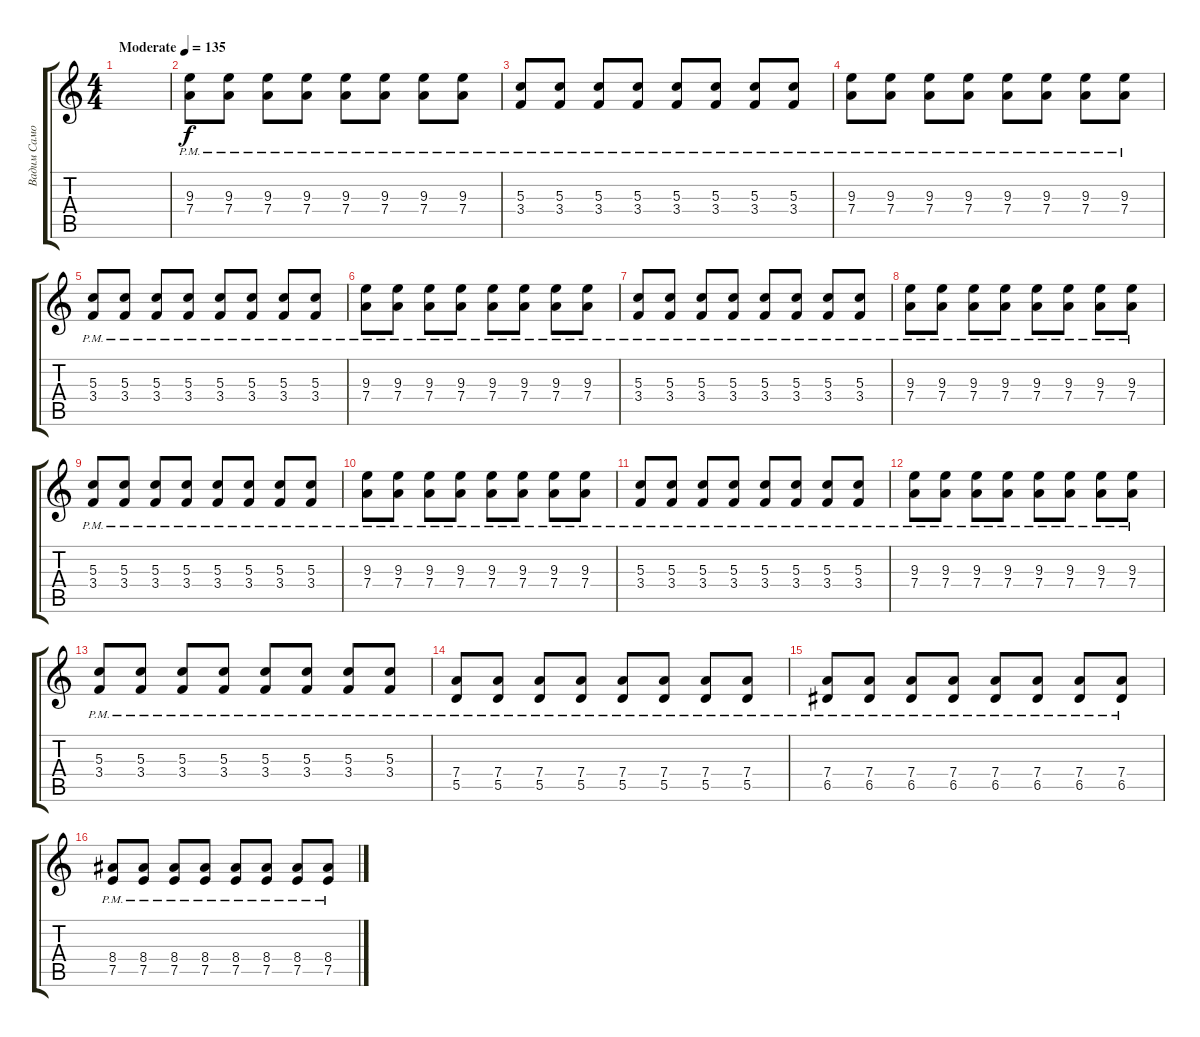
\track ("Вадим Самойлов" "Вадим Само") {instrument overdrivenguitar}
\staff {score tabs}
\tuning (E4 B3 G3 D3 A2 E2) {hide}
\ts (4 4)
\tempo (135 "Moderate")
\clef g2
\ks c
|
(9.3{pm} 7.4{pm}).8 (9.3{pm} 7.4{pm}).8 (9.3{pm} 7.4{pm}).8 (9.3{pm} 7.4{pm}).8 (9.3{pm} 7.4{pm}).8 (9.3{pm} 7.4{pm}).8 (9.3{pm} 7.4{pm}).8 (9.3{pm} 7.4{pm}).8 |
(5.3{pm} 3.4{pm}).8 (5.3{pm} 3.4{pm}).8 (5.3{pm} 3.4{pm}).8 (5.3{pm} 3.4{pm}).8 (5.3{pm} 3.4{pm}).8 (5.3{pm} 3.4{pm}).8 (5.3{pm} 3.4{pm}).8 (5.3{pm} 3.4{pm}).8 |
(9.3{pm} 7.4{pm}).8 (9.3{pm} 7.4{pm}).8 (9.3{pm} 7.4{pm}).8 (9.3{pm} 7.4{pm}).8 (9.3{pm} 7.4{pm}).8 (9.3{pm} 7.4{pm}).8 (9.3{pm} 7.4{pm}).8 (9.3{pm} 7.4{pm}).8 |
(5.3{pm} 3.4{pm}).8 (5.3{pm} 3.4{pm}).8 (5.3{pm} 3.4{pm}).8 (5.3{pm} 3.4{pm}).8 (5.3{pm} 3.4{pm}).8 (5.3{pm} 3.4{pm}).8 (5.3{pm} 3.4{pm}).8 (5.3{pm} 3.4{pm}).8 |
(9.3{pm} 7.4{pm}).8 (9.3{pm} 7.4{pm}).8 (9.3{pm} 7.4{pm}).8 (9.3{pm} 7.4{pm}).8 (9.3{pm} 7.4{pm}).8 (9.3{pm} 7.4{pm}).8 (9.3{pm} 7.4{pm}).8 (9.3{pm} 7.4{pm}).8 |
(5.3{pm} 3.4{pm}).8 (5.3{pm} 3.4{pm}).8 (5.3{pm} 3.4{pm}).8 (5.3{pm} 3.4{pm}).8 (5.3{pm} 3.4{pm}).8 (5.3{pm} 3.4{pm}).8 (5.3{pm} 3.4{pm}).8 (5.3{pm} 3.4{pm}).8 |
(9.3{pm} 7.4{pm}).8 (9.3{pm} 7.4{pm}).8 (9.3{pm} 7.4{pm}).8 (9.3{pm} 7.4{pm}).8 (9.3{pm} 7.4{pm}).8 (9.3{pm} 7.4{pm}).8 (9.3{pm} 7.4{pm}).8 (9.3{pm} 7.4{pm}).8 |
(5.3{pm} 3.4{pm}).8 (5.3{pm} 3.4{pm}).8 (5.3{pm} 3.4{pm}).8 (5.3{pm} 3.4{pm}).8 (5.3{pm} 3.4{pm}).8 (5.3{pm} 3.4{pm}).8 (5.3{pm} 3.4{pm}).8 (5.3{pm} 3.4{pm}).8 |
(9.3{pm} 7.4{pm}).8 (9.3{pm} 7.4{pm}).8 (9.3{pm} 7.4{pm}).8 (9.3{pm} 7.4{pm}).8 (9.3{pm} 7.4{pm}).8 (9.3{pm} 7.4{pm}).8 (9.3{pm} 7.4{pm}).8 (9.3{pm} 7.4{pm}).8 |
(5.3{pm} 3.4{pm}).8 (5.3{pm} 3.4{pm}).8 (5.3{pm} 3.4{pm}).8 (5.3{pm} 3.4{pm}).8 (5.3{pm} 3.4{pm}).8 (5.3{pm} 3.4{pm}).8 (5.3{pm} 3.4{pm}).8 (5.3{pm} 3.4{pm}).8 |
(9.3{pm} 7.4{pm}).8 (9.3{pm} 7.4{pm}).8 (9.3{pm} 7.4{pm}).8 (9.3{pm} 7.4{pm}).8 (9.3{pm} 7.4{pm}).8 (9.3{pm} 7.4{pm}).8 (9.3{pm} 7.4{pm}).8 (9.3{pm} 7.4{pm}).8 |
(5.3{pm} 3.4{pm}).8 (5.3{pm} 3.4{pm}).8 (5.3{pm} 3.4{pm}).8 (5.3{pm} 3.4{pm}).8 (5.3{pm} 3.4{pm}).8 (5.3{pm} 3.4{pm}).8 (5.3{pm} 3.4{pm}).8 (5.3{pm} 3.4{pm}).8 |
(7.4{pm} 5.5{pm}).8 (7.4{pm} 5.5{pm}).8 (7.4{pm} 5.5{pm}).8 (7.4{pm} 5.5{pm}).8 (7.4{pm} 5.5{pm}).8 (7.4{pm} 5.5{pm}).8 (7.4{pm} 5.5{pm}).8 (7.4{pm} 5.5{pm}).8 |
(7.4{pm} 6.5{pm}).8 (7.4{pm} 6.5{pm}).8 (7.4{pm} 6.5{pm}).8 (7.4{pm} 6.5{pm}).8 (7.4{pm} 6.5{pm}).8 (7.4{pm} 6.5{pm}).8 (7.4{pm} 6.5{pm}).8 (7.4{pm} 6.5{pm}).8 |
(8.4{pm} 7.5{pm}).8 (8.4{pm} 7.5{pm}).8 (8.4{pm} 7.5{pm}).8 (8.4{pm} 7.5{pm}).8 (8.4{pm} 7.5{pm}).8 (8.4{pm} 7.5{pm}).8 (8.4{pm} 7.5{pm}).8 (8.4{pm} 7.5{pm}).8
